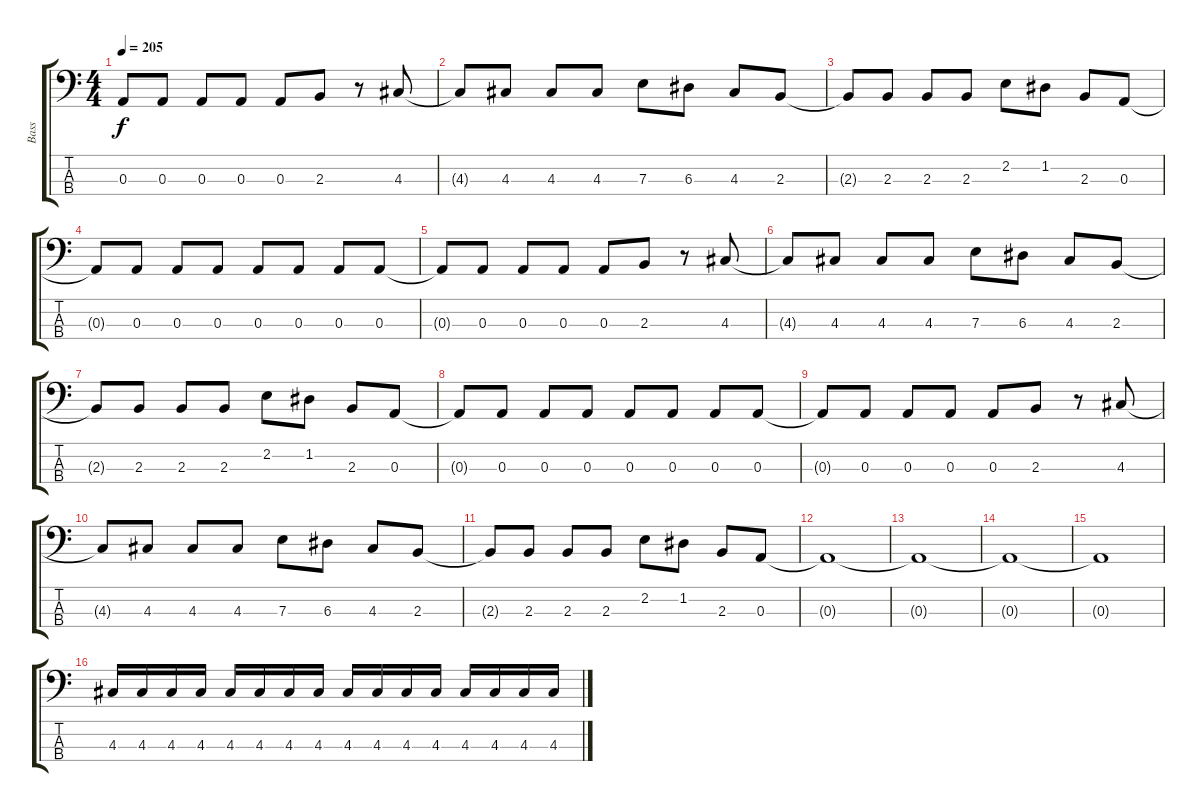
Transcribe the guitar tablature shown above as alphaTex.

\track ("Bass" "Bass") {instrument electricbasspick}
\staff {score tabs}
\tuning (G2 D2 A1 E1) {hide}
\ts (4 4)
\tempo 205
\clef f4
\ks c
0.3{t}.8{dy f} 0.3.8 0.3.8 0.3.8 0.3.8 2.3.8 r.8 4.3.8 |
4.3{t}.8 4.3.8 4.3.8 4.3.8 7.3.8 6.3.8 4.3.8 2.3.8 |
2.3{t}.8 2.3.8 2.3.8 2.3.8 2.2.8 1.2.8 2.3.8 0.3.8 |
0.3{t}.8 0.3.8 0.3.8 0.3.8 0.3.8 0.3.8 0.3.8 0.3.8 |
0.3{t}.8 0.3.8 0.3.8 0.3.8 0.3.8 2.3.8 r.8 4.3.8 |
4.3{t}.8 4.3.8 4.3.8 4.3.8 7.3.8 6.3.8 4.3.8 2.3.8 |
2.3{t}.8 2.3.8 2.3.8 2.3.8 2.2.8 1.2.8 2.3.8 0.3.8 |
0.3{t}.8 0.3.8 0.3.8 0.3.8 0.3.8 0.3.8 0.3.8 0.3.8 |
0.3{t}.8 0.3.8 0.3.8 0.3.8 0.3.8 2.3.8 r.8 4.3.8 |
4.3{t}.8 4.3.8 4.3.8 4.3.8 7.3.8 6.3.8 4.3.8 2.3.8 |
2.3{t}.8 2.3.8 2.3.8 2.3.8 2.2.8 1.2.8 2.3.8 0.3.8 |
0.3{t}.1 |
0.3{t}.1 |
0.3{t}.1 |
0.3{t}.1 |
4.3.16 4.3.16 4.3.16 4.3.16 4.3.16 4.3.16 4.3.16 4.3.16 4.3.16 4.3.16 4.3.16 4.3.16 4.3.16 4.3.16 4.3.16 4.3.16
